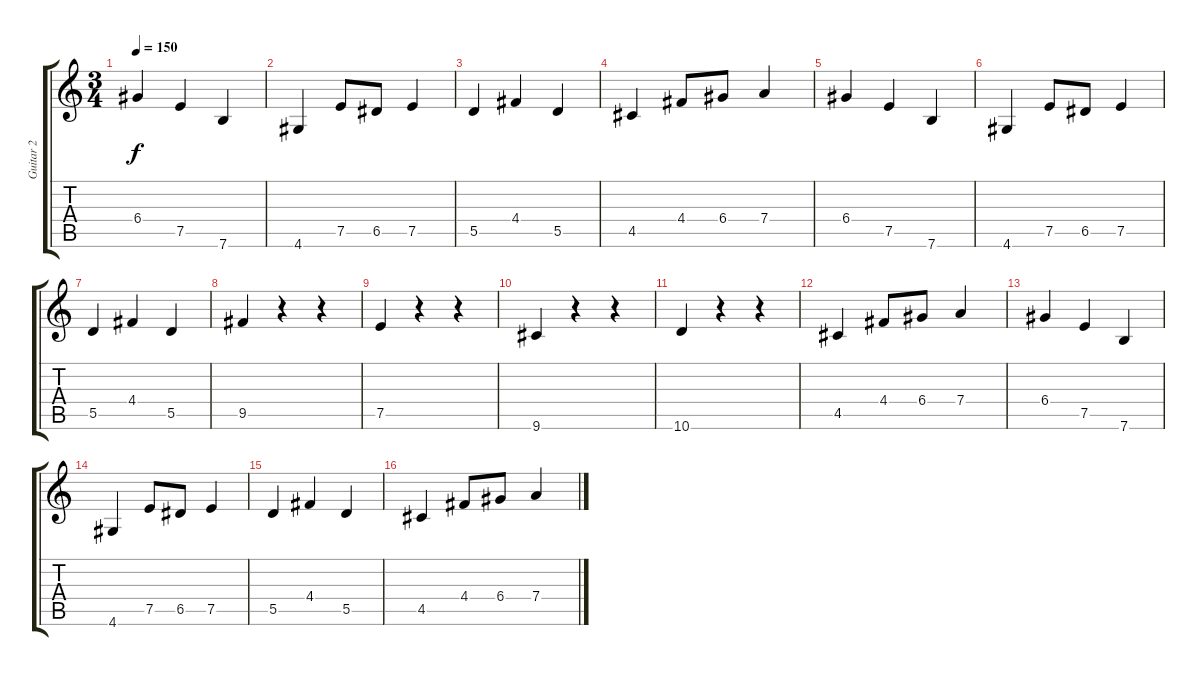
\track ("Guitar 2" "Guitar 2") {instrument distortionguitar}
\staff {score tabs}
\tuning (E4 B3 G3 D3 A2 E2) {hide}
\ts (3 4)
\tempo 150
\clef g2
\ks c
6.4.4{dy f} 7.5.4 7.6.4 |
4.6.4 7.5.8 6.5.8 7.5.4 |
5.5.4 4.4.4 5.5.4 |
4.5.4{volume 13 instrument electricguitarjazz} 4.4.8 6.4.8 7.4.4 |
6.4.4 7.5.4 7.6.4 |
4.6.4 7.5.8 6.5.8 7.5.4 |
5.5.4 4.4.4 5.5.4 |
9.5.4 r.4 r.4 |
7.5.4 r.4 r.4 |
9.6.4 r.4 r.4 |
10.6.4 r.4 r.4 |
4.5.4{volume 13 instrument electricguitarjazz} 4.4.8 6.4.8 7.4.4 |
6.4.4 7.5.4 7.6.4 |
4.6.4 7.5.8 6.5.8 7.5.4 |
5.5.4 4.4.4 5.5.4 |
4.5.4{volume 13 instrument electricguitarjazz} 4.4.8 6.4.8 7.4.4
